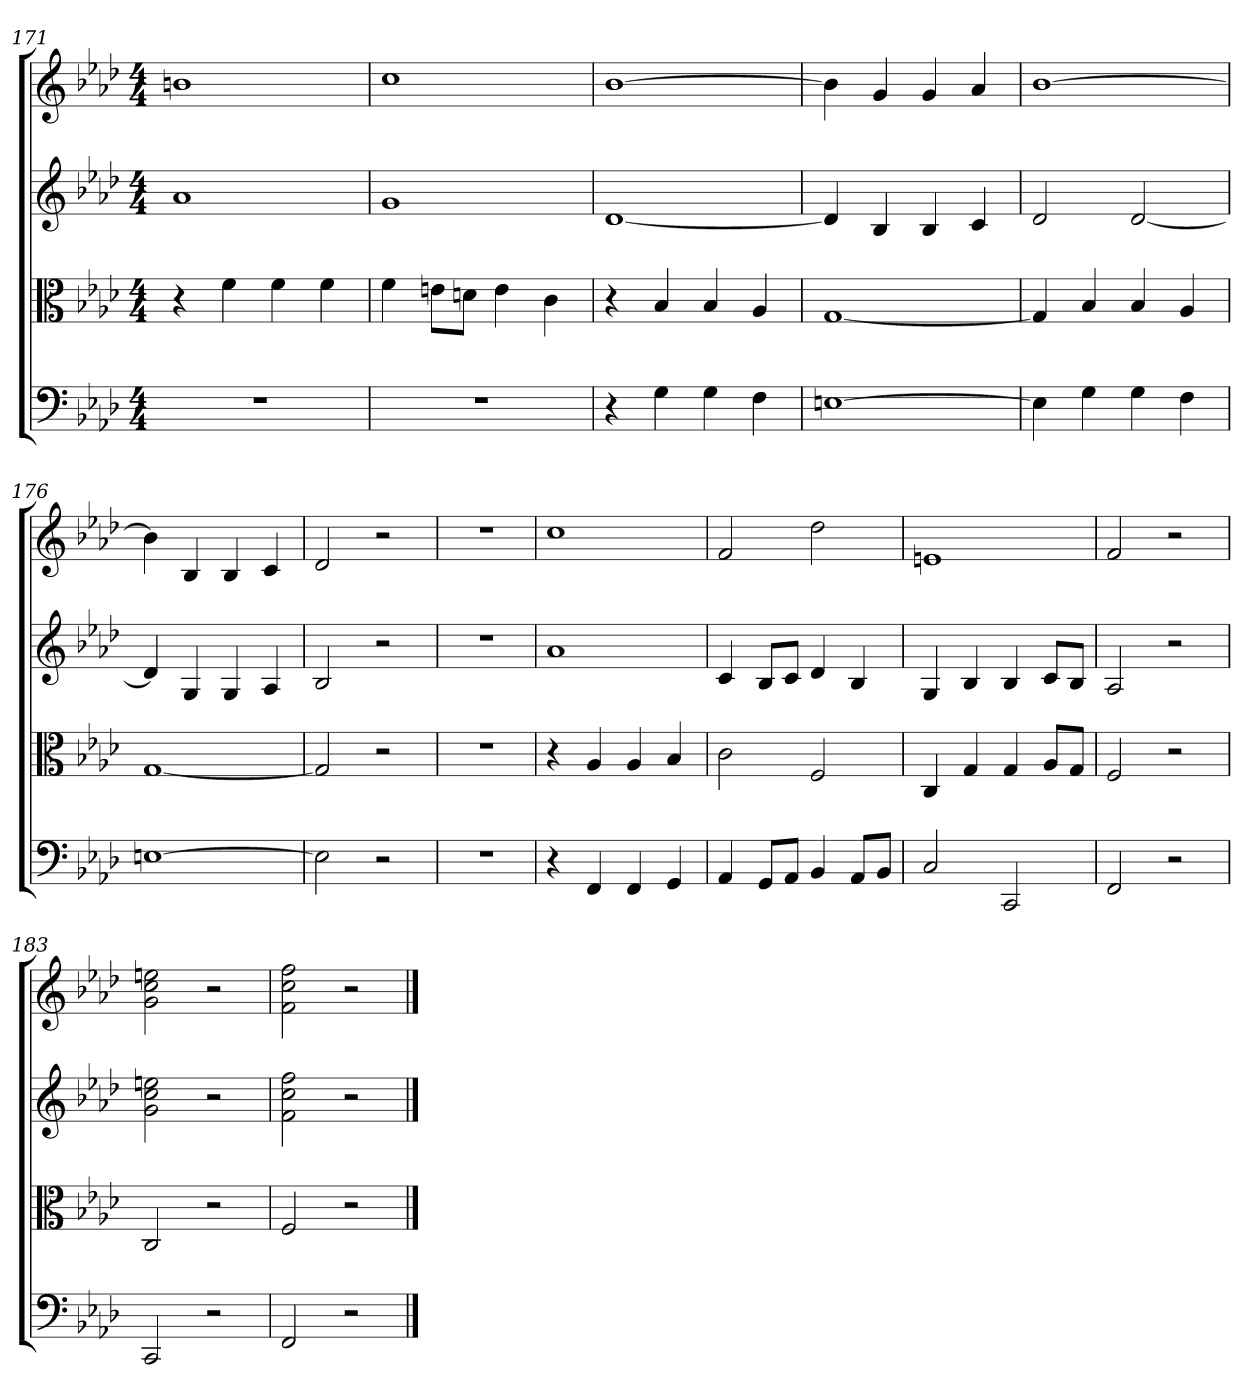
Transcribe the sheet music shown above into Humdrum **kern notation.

**kern	**kern	**kern	**kern
*part4	*part3	*part2	*part1
*staff4	*staff3	*staff2	*staff1
*clefF4	*clefC3	*clefG2	*clefG2
*k[b-e-a-d-]	*k[b-e-a-d-]	*k[b-e-a-d-]	*k[b-e-a-d-]
*f:	*f:	*f:	*f:
*M4/4	*M4/4	*M4/4	*M4/4
=171	=171	=171	=171
1r	4r	1a-	1bn
.	4f	.	.
.	4f	.	.
.	4f	.	.
=172	=172	=172	=172
1r	4f	1g	1cc
.	8en\L	.	.
.	8dn\J	.	.
.	4e	.	.
.	4c	.	.
=173	=173	=173	=173
4r	4r	[1d-	[1b-
4G	4B-	.	.
4G	4B-	.	.
4F	4A-	.	.
=174	=174	=174	=174
[1En	[1G	4d-]	4b-]
.	.	4B-	4g
.	.	4B-	4g
.	.	4c	4a-
=175	=175	=175	=175
4E]	4G]	2d-	[1b-
4G	4B-	.	.
4G	4B-	[2d-	.
4F	4A-	.	.
=176	=176	=176	=176
[1En	[1G	4d-]	4b-]
.	.	4G	4B-
.	.	4G	4B-
.	.	4A-	4c
=177	=177	=177	=177
2E]	2G]	2B-	2d-
2r	2r	2r	2r
=178	=178	=178	=178
1r	1r	1r	1r
=179	=179	=179	=179
4r	4r	1a-	1cc
4FF	4A-	.	.
4FF	4A-	.	.
4GG	4B-	.	.
=180	=180	=180	=180
4AA-	2c	4c	2f
8GG/L	.	8B-/L	.
8AA-/J	.	8c/J	.
4BB-	2F	4d-	2dd-
8AA-/L	.	4B-	.
8BB-/J	.	.	.
=181	=181	=181	=181
2C	4C	4G	1en
.	4G	4B-	.
2CC	4G	4B-	.
.	8A-/L	8c/L	.
.	8G/J	8B-/J	.
=182	=182	=182	=182
2FF	2F	2A-	2f
2r	2r	2r	2r
=183	=183	=183	=183
2CC	2C	2g 2cc 2een	2g 2cc 2een
2r	2r	2r	2r
=184	=184	=184	=184
2FF	2F	2f 2cc 2ff	2f 2cc 2ff
2r	2r	2r	2r
==	==	==	==
*-	*-	*-	*-
